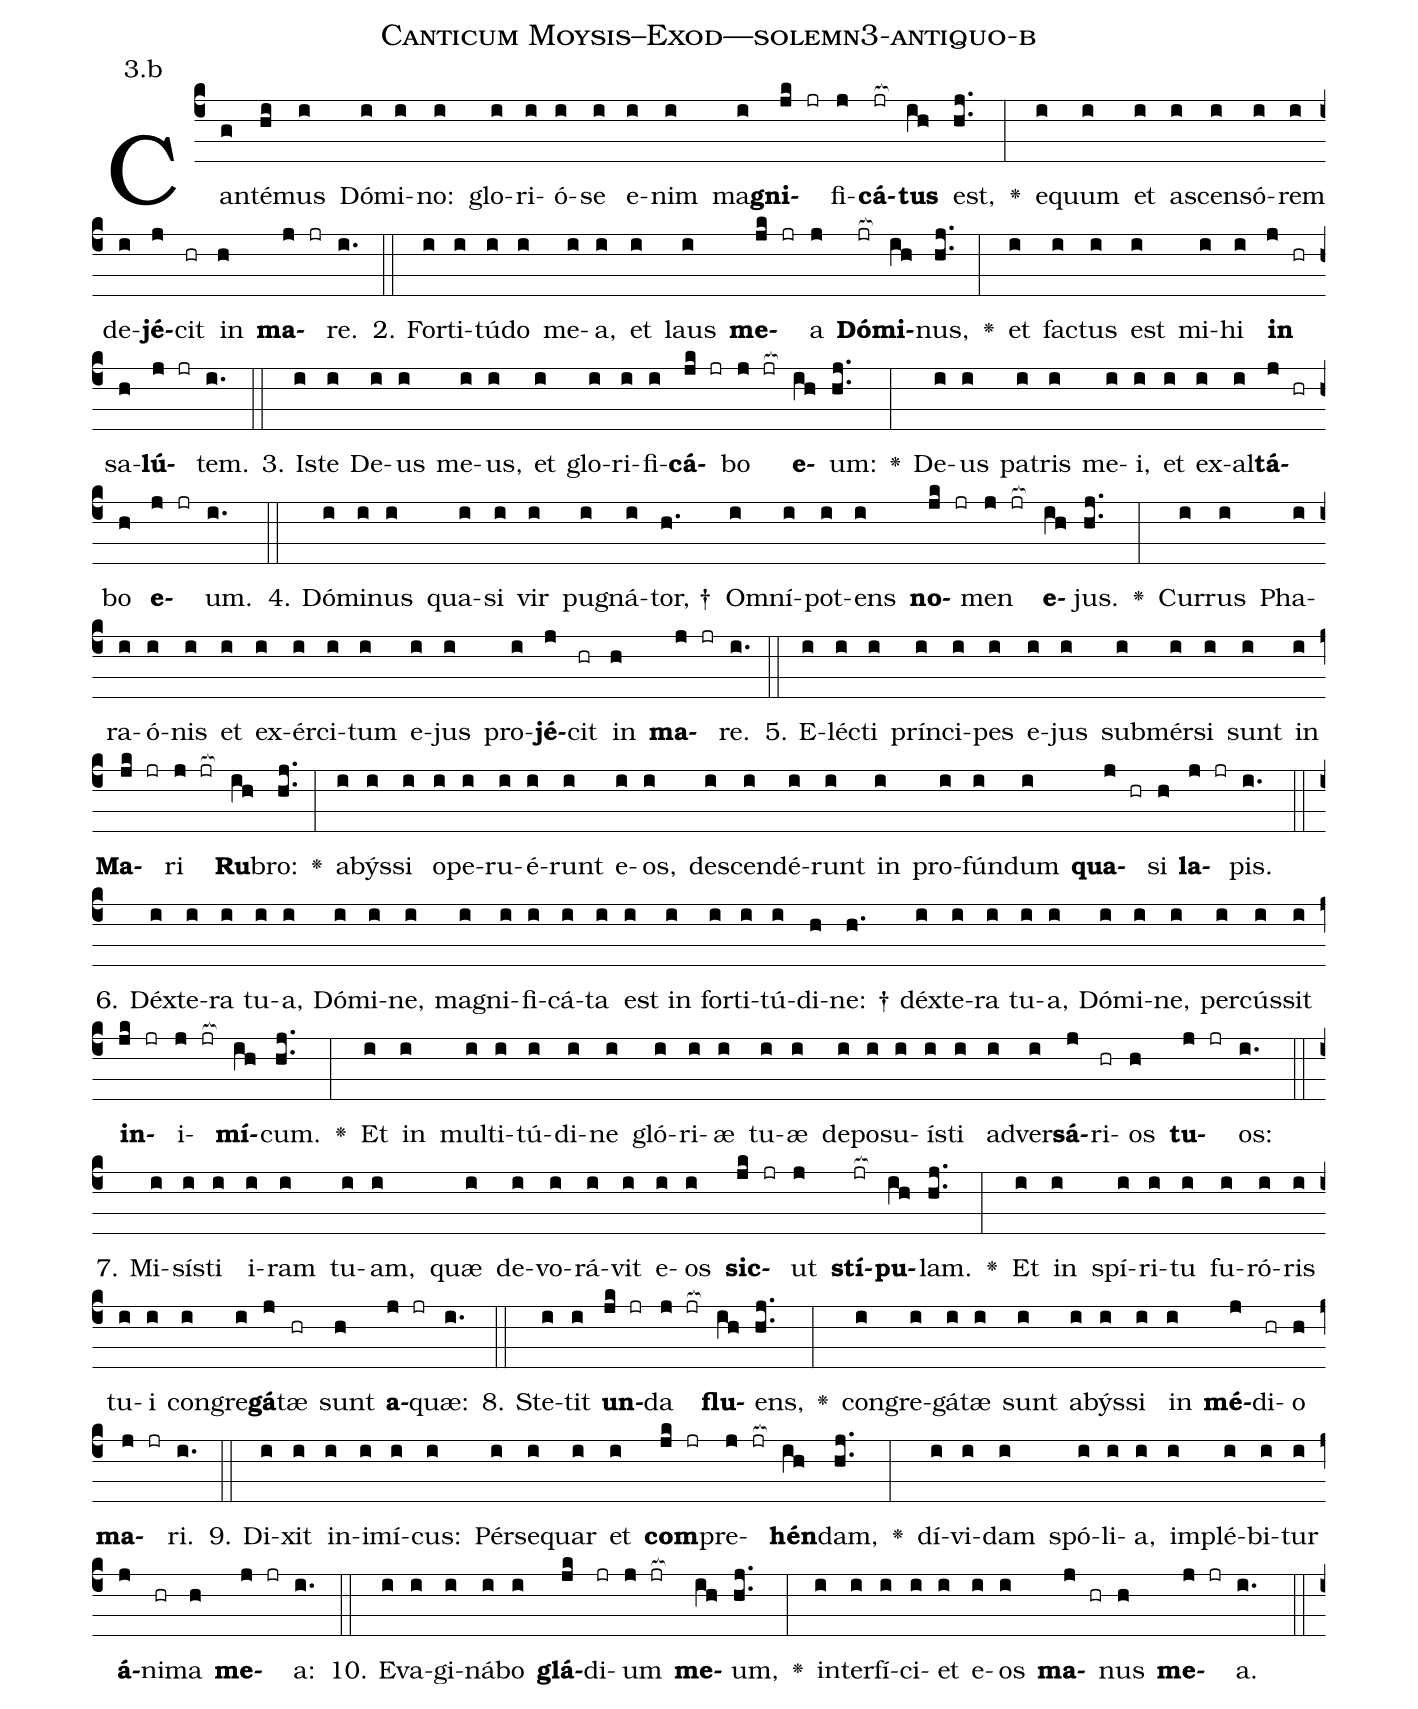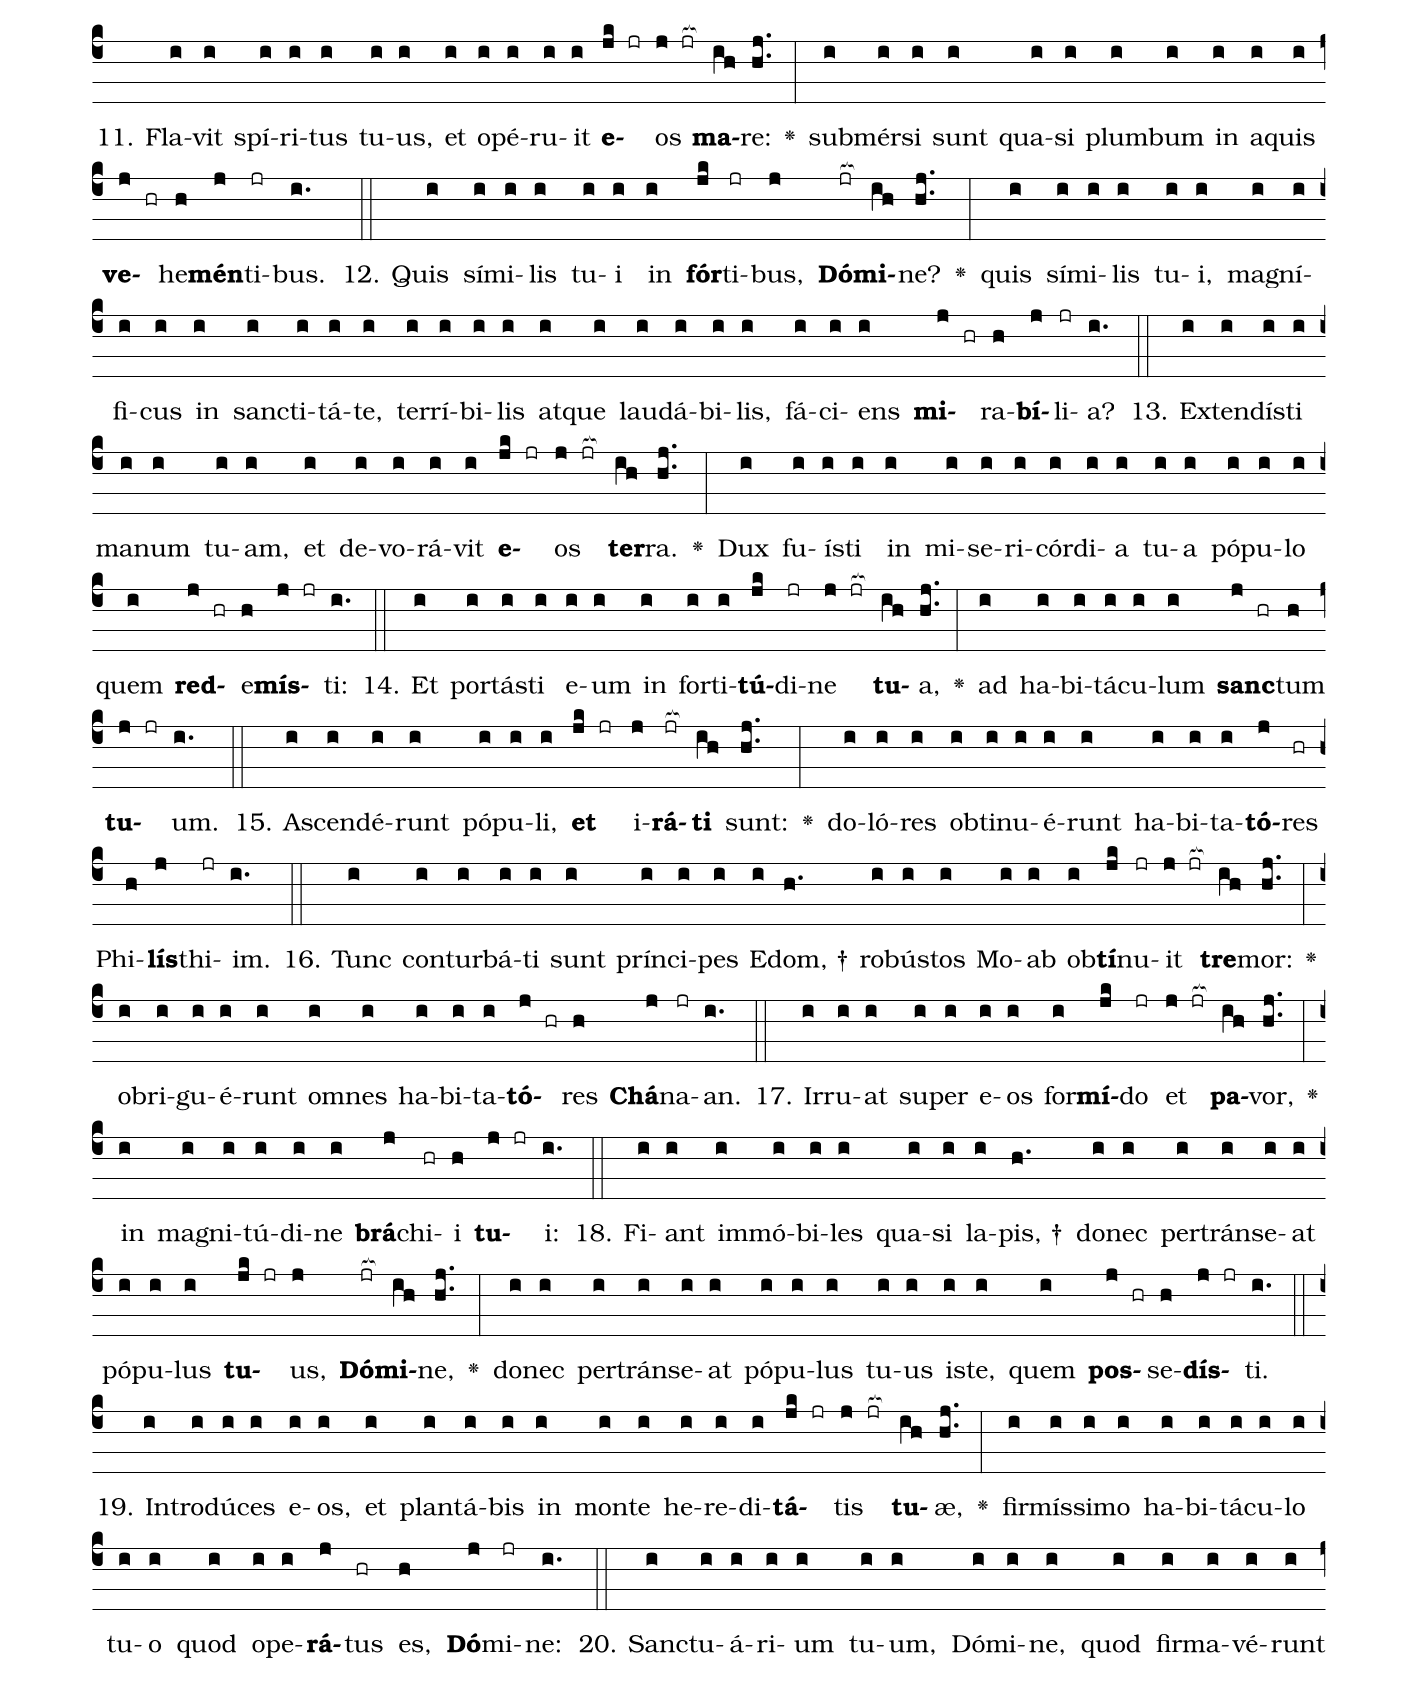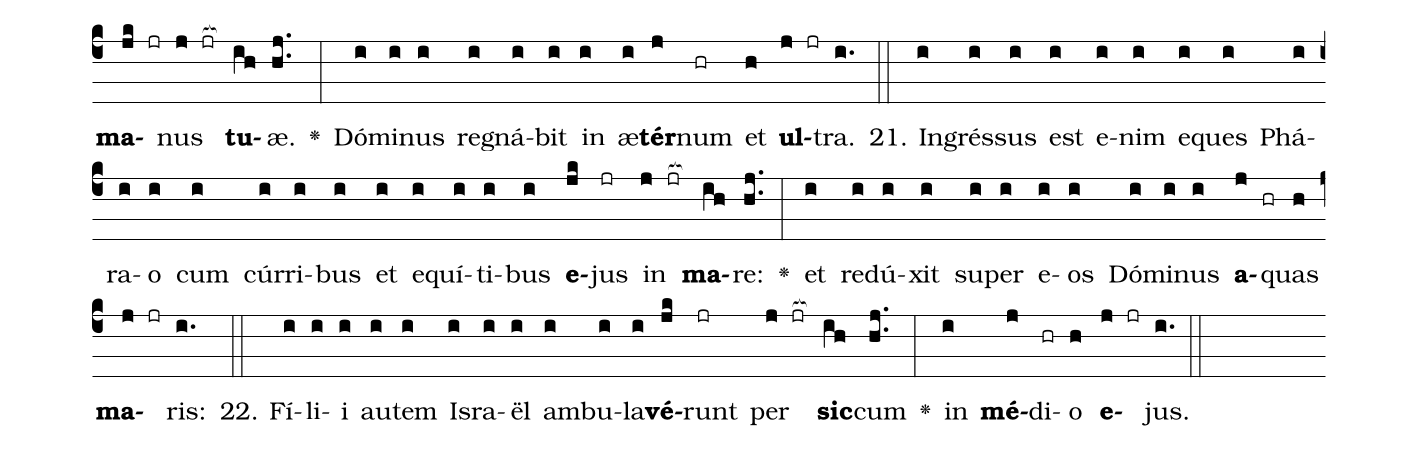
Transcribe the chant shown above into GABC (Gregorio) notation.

name: Canticum Moysis--Exod---solemn3-antiquo-b;
annotation: 3.b;
%%
(c4)Can(g)té(hi)mus(i) Dó(i)mi(i)no:(i) glo(i)ri(i)ó(i)se(i) e(i)nim(i) ma(i)<b>gni</b>(jk jr)fi(j)<b>cá</b>(jr[ocb:1{])<b>tus</b>(ih[ocb:0}]) est,(hj..) <v>\greheightstar</v>(:) e(i)quum(i) et(i) a(i)scen(i)só(i)rem(i) de(i)<b>jé</b>(j)cit(hr) in(h) <b>ma</b>(j jr)re.(i.) (::)
2. For(i)ti(i)tú(i)do(i) me(i)a,(i) et(i) laus(i) <b>me</b>(jk jr)a(j) <b>Dó</b>(jr[ocb:1{])<b>mi</b>(ih[ocb:0}])nus,(hj..) <v>\greheightstar</v>(:) et(i) fac(i)tus(i) est(i) mi(i)hi(i) <b>in</b>(j hr) sa(h)<b>lú</b>(j jr)tem.(i.) (::)
3. Is(i)te(i) De(i)us(i) me(i)us,(i) et(i) glo(i)ri(i)fi(i)<b>cá</b>(jk jr)bo(j jr[ocb:1{]) <b>e</b>(ih[ocb:0}])um:(hj..) <v>\greheightstar</v>(:) De(i)us(i) pa(i)tris(i) me(i)i,(i) et(i) ex(i)al(i)<b>tá</b>(j hr)bo(h) <b>e</b>(j jr)um.(i.) (::)
4. Dó(i)mi(i)nus(i) qua(i)si(i) vir(i) pu(i)gná(i)tor, †(h.) Om(i)ní(i)pot(i)ens(i) <b>no</b>(jk jr)men(j jr[ocb:1{]) <b>e</b>(ih[ocb:0}])jus.(hj..) <v>\greheightstar</v>(:) Cur(i)rus(i) Pha(i)ra(i)ó(i)nis(i) et(i) ex(i)ér(i)ci(i)tum(i) e(i)jus(i) pro(i)<b>jé</b>(j)cit(hr) in(h) <b>ma</b>(j jr)re.(i.) (::)
5. E(i)léc(i)ti(i) prín(i)ci(i)pes(i) e(i)jus(i) sub(i)mér(i)si(i) sunt(i) in(i) <b>Ma</b>(jk jr)ri(j jr[ocb:1{]) <b>Ru</b>(ih[ocb:0}])bro:(hj..) <v>\greheightstar</v>(:) a(i)býs(i)si(i) o(i)pe(i)ru(i)é(i)runt(i) e(i)os,(i) de(i)scen(i)dé(i)runt(i) in(i) pro(i)fún(i)dum(i) <b>qua</b>(j hr)si(h) <b>la</b>(j jr)pis.(i.) (::)
6. Déx(i)te(i)ra(i) tu(i)a,(i) Dó(i)mi(i)ne,(i) ma(i)gni(i)fi(i)cá(i)ta(i) est(i) in(i) for(i)ti(i)tú(i)di(h)ne: †(h.) déx(i)te(i)ra(i) tu(i)a,(i) Dó(i)mi(i)ne,(i) per(i)cús(i)sit(i) <b>in</b>(jk jr)i(j jr[ocb:1{])<b>mí</b>(ih[ocb:0}])cum.(hj..) <v>\greheightstar</v>(:) Et(i) in(i) mul(i)ti(i)tú(i)di(i)ne(i) gló(i)ri(i)æ(i) tu(i)æ(i) de(i)po(i)su(i)ís(i)ti(i) ad(i)ver(i)<b>sá</b>(j)ri(hr)os(h) <b>tu</b>(j jr)os:(i.) (::)
7. Mi(i)sís(i)ti(i) i(i)ram(i) tu(i)am,(i) quæ(i) de(i)vo(i)rá(i)vit(i) e(i)os(i) <b>sic</b>(jk jr)ut(j) <b>stí</b>(jr[ocb:1{])<b>pu</b>(ih[ocb:0}])lam.(hj..) <v>\greheightstar</v>(:) Et(i) in(i) spí(i)ri(i)tu(i) fu(i)ró(i)ris(i) tu(i)i(i) con(i)gre(i)<b>gá</b>(j)tæ(hr) sunt(h) <b>a</b>(j jr)quæ:(i.) (::)
8. Ste(i)tit(i) <b>un</b>(jk jr)da(j jr[ocb:1{]) <b>flu</b>(ih[ocb:0}])ens,(hj..) <v>\greheightstar</v>(:) con(i)gre(i)gá(i)tæ(i) sunt(i) a(i)býs(i)si(i) in(i) <b>mé</b>(j)di(hr)o(h) <b>ma</b>(j jr)ri.(i.) (::)
9. Di(i)xit(i) in(i)i(i)mí(i)cus:(i) Pér(i)se(i)quar(i) et(i) <b>com</b>(jk jr)pre(j jr[ocb:1{])<b>hén</b>(ih[ocb:0}])dam,(hj..) <v>\greheightstar</v>(:) dí(i)vi(i)dam(i) spó(i)li(i)a,(i) im(i)plé(i)bi(i)tur(i) <b>á</b>(j)ni(hr)ma(h) <b>me</b>(j jr)a:(i.) (::)
10. E(i)va(i)gi(i)ná(i)bo(i) <b>glá</b>(jk)di(jr)um(j jr[ocb:1{]) <b>me</b>(ih[ocb:0}])um,(hj..) <v>\greheightstar</v>(:) in(i)ter(i)fí(i)ci(i)et(i) e(i)os(i) <b>ma</b>(j hr)nus(h) <b>me</b>(j jr)a.(i.) (::)
11. Fla(i)vit(i) spí(i)ri(i)tus(i) tu(i)us,(i) et(i) o(i)pé(i)ru(i)it(i) <b>e</b>(jk jr)os(j jr[ocb:1{]) <b>ma</b>(ih[ocb:0}])re:(hj..) <v>\greheightstar</v>(:) sub(i)mér(i)si(i) sunt(i) qua(i)si(i) plum(i)bum(i) in(i) a(i)quis(i) <b>ve</b>(j hr)he(h)<b>mén</b>(j)ti(jr)bus.(i.) (::)
12. Quis(i) sí(i)mi(i)lis(i) tu(i)i(i) in(i) <b>fór</b>(jk)ti(jr)bus,(j) <b>Dó</b>(jr[ocb:1{])<b>mi</b>(ih[ocb:0}])ne?(hj..) <v>\greheightstar</v>(:) quis(i) sí(i)mi(i)lis(i) tu(i)i,(i) ma(i)gní(i)fi(i)cus(i) in(i) sanc(i)ti(i)tá(i)te,(i) ter(i)rí(i)bi(i)lis(i) at(i)que(i) lau(i)dá(i)bi(i)lis,(i) fá(i)ci(i)ens(i) <b>mi</b>(j hr)ra(h)<b>bí</b>(j)li(jr)a?(i.) (::)
13. Ex(i)ten(i)dís(i)ti(i) ma(i)num(i) tu(i)am,(i) et(i) de(i)vo(i)rá(i)vit(i) <b>e</b>(jk jr)os(j jr[ocb:1{]) <b>ter</b>(ih[ocb:0}])ra.(hj..) <v>\greheightstar</v>(:) Dux(i) fu(i)ís(i)ti(i) in(i) mi(i)se(i)ri(i)cór(i)di(i)a(i) tu(i)a(i) pó(i)pu(i)lo(i) quem(i) <b>red</b>(j hr)e(h)<b>mís</b>(j jr)ti:(i.) (::)
14. Et(i) por(i)tás(i)ti(i) e(i)um(i) in(i) for(i)ti(i)<b>tú</b>(jk)di(jr)ne(j jr[ocb:1{]) <b>tu</b>(ih[ocb:0}])a,(hj..) <v>\greheightstar</v>(:) ad(i) ha(i)bi(i)tá(i)cu(i)lum(i) <b>sanc</b>(j hr)tum(h) <b>tu</b>(j jr)um.(i.) (::)
15. A(i)scen(i)dé(i)runt(i) pó(i)pu(i)li,(i) <b>et</b>(jk jr) i(j)<b>rá</b>(jr[ocb:1{])<b>ti</b>(ih[ocb:0}]) sunt:(hj..) <v>\greheightstar</v>(:) do(i)ló(i)res(i) ob(i)ti(i)nu(i)é(i)runt(i) ha(i)bi(i)ta(i)<b>tó</b>(j)res(hr) Phi(h)<b>lís</b>(j)thi(jr)im.(i.) (::)
16. Tunc(i) con(i)tur(i)bá(i)ti(i) sunt(i) prín(i)ci(i)pes(i) E(i)dom, †(h.) ro(i)bús(i)tos(i) Mo(i)ab(i) ob(i)<b>tí</b>(jk)nu(jr)it(j jr[ocb:1{]) <b>tre</b>(ih[ocb:0}])mor:(hj..) <v>\greheightstar</v>(:) ob(i)ri(i)gu(i)é(i)runt(i) om(i)nes(i) ha(i)bi(i)ta(i)<b>tó</b>(j hr)res(h) <b>Chá</b>(j)na(jr)an.(i.) (::)
17. Ir(i)ru(i)at(i) su(i)per(i) e(i)os(i) for(i)<b>mí</b>(jk)do(jr) et(j jr[ocb:1{]) <b>pa</b>(ih[ocb:0}])vor,(hj..) <v>\greheightstar</v>(:) in(i) ma(i)gni(i)tú(i)di(i)ne(i) <b>brá</b>(j)chi(hr)i(h) <b>tu</b>(j jr)i:(i.) (::)
18. Fi(i)ant(i) im(i)mó(i)bi(i)les(i) qua(i)si(i) la(i)pis, †(h.) do(i)nec(i) per(i)tráns(i)e(i)at(i) pó(i)pu(i)lus(i) <b>tu</b>(jk jr)us,(j) <b>Dó</b>(jr[ocb:1{])<b>mi</b>(ih[ocb:0}])ne,(hj..) <v>\greheightstar</v>(:) do(i)nec(i) per(i)tráns(i)e(i)at(i) pó(i)pu(i)lus(i) tu(i)us(i) is(i)te,(i) quem(i) <b>pos</b>(j hr)se(h)<b>dís</b>(j jr)ti.(i.) (::)
19. In(i)tro(i)dú(i)ces(i) e(i)os,(i) et(i) plan(i)tá(i)bis(i) in(i) mon(i)te(i) he(i)re(i)di(i)<b>tá</b>(jk jr)tis(j jr[ocb:1{]) <b>tu</b>(ih[ocb:0}])æ,(hj..) <v>\greheightstar</v>(:) fir(i)mís(i)si(i)mo(i) ha(i)bi(i)tá(i)cu(i)lo(i) tu(i)o(i) quod(i) o(i)pe(i)<b>rá</b>(j)tus(hr) es,(h) <b>Dó</b>(j)mi(jr)ne:(i.) (::)
20. Sanc(i)tu(i)á(i)ri(i)um(i) tu(i)um,(i) Dó(i)mi(i)ne,(i) quod(i) fir(i)ma(i)vé(i)runt(i) <b>ma</b>(jk jr)nus(j jr[ocb:1{]) <b>tu</b>(ih[ocb:0}])æ.(hj..) <v>\greheightstar</v>(:) Dó(i)mi(i)nus(i) re(i)gná(i)bit(i) in(i) æ(i)<b>tér</b>(j)num(hr) et(h) <b>ul</b>(j jr)tra.(i.) (::)
21. In(i)grés(i)sus(i) est(i) e(i)nim(i) e(i)ques(i) Phá(i)ra(i)o(i) cum(i) cúr(i)ri(i)bus(i) et(i) e(i)quí(i)ti(i)bus(i) <b>e</b>(jk)jus(jr) in(j jr[ocb:1{]) <b>ma</b>(ih[ocb:0}])re:(hj..) <v>\greheightstar</v>(:) et(i) re(i)dú(i)xit(i) su(i)per(i) e(i)os(i) Dó(i)mi(i)nus(i) <b>a</b>(j hr)quas(h) <b>ma</b>(j jr)ris:(i.) (::)
22. Fí(i)li(i)i(i) au(i)tem(i) Is(i)ra(i)ël(i) am(i)bu(i)la(i)<b>vé</b>(jk)runt(jr) per(j jr[ocb:1{]) <b>sic</b>(ih[ocb:0}])cum(hj..) <v>\greheightstar</v>(:) in(i) <b>mé</b>(j)di(hr)o(h) <b>e</b>(j jr)jus.(i.) (::)
